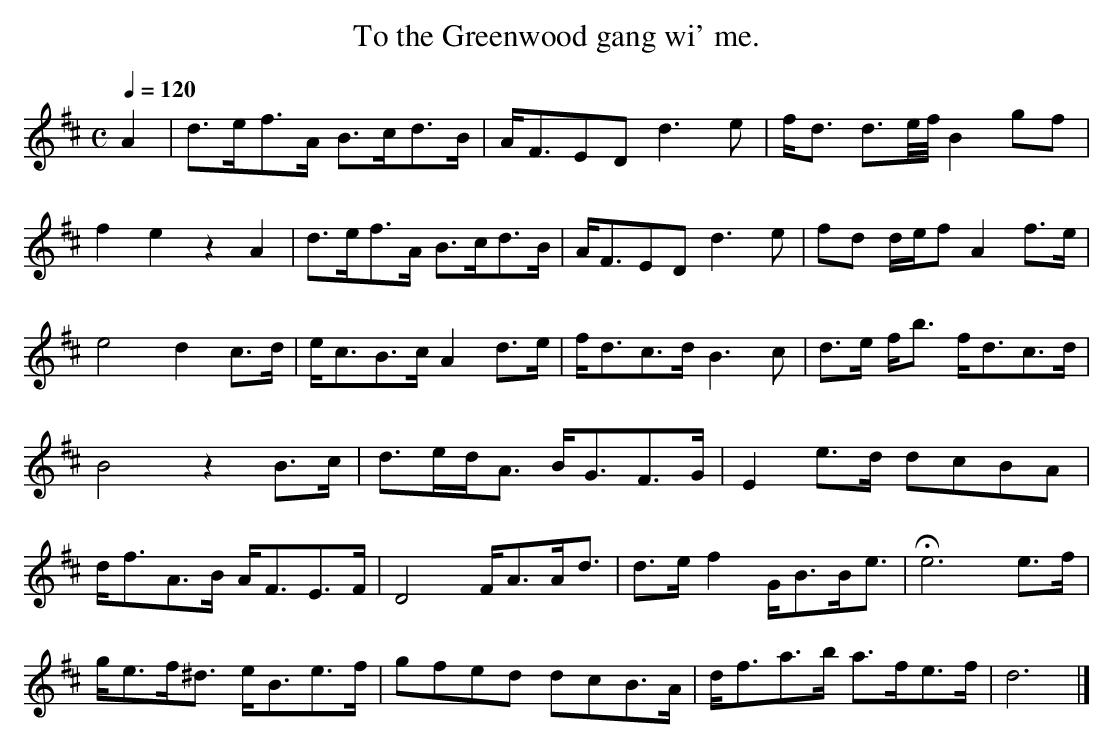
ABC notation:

X:1
T:To the Greenwood gang wi' me.
M:C
L:1/8
Q:1/4=120
K:D
A2 | d>ef>A  B>cd>B|A<FED d3  e | f<d d3/e//f// B2 gf |!f2e2 z2
A2 | d>ef>A  B>cd>B|A<FED d3  e | fd  d/e/f     A2 f>e|!e4   d2
c>d| e<cB>c  A2 d>e|f<dc>d B3  c | d>e f<b       f<dc>d|!B4   z2
B>c| d>ed<A  B<GF>G|E2 e>d dcBA |!d<fA>B       A<FE>F| D4
             F<AA<d|d>ef2  G<BB<e|He6
e>f|!g<ef<^d e<Be>f|gfed   dcB>A| d<fa>b       a>fe>f| d6   |]
